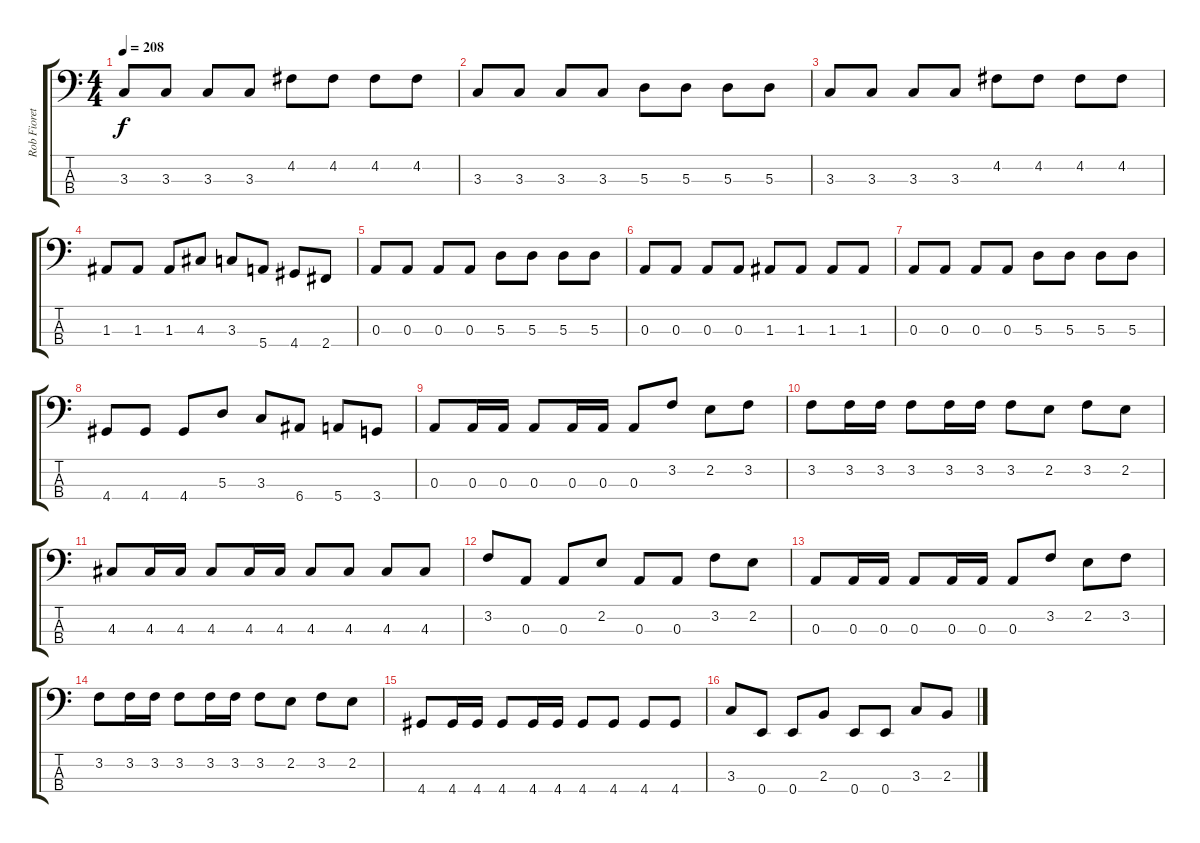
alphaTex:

\track ("Rob Fioretti" "Rob Fioret") {instrument electricbasspick}
\staff {score tabs}
\tuning (G2 D2 A1 E1) {hide}
\ts (4 4)
\tempo 208
\clef f4
\ks c
3.3.8{dy f} 3.3.8 3.3.8 3.3.8 4.2.8 4.2.8 4.2.8 4.2.8 |
3.3.8 3.3.8 3.3.8 3.3.8 5.3.8 5.3.8 5.3.8 5.3.8 |
3.3.8 3.3.8 3.3.8 3.3.8 4.2.8 4.2.8 4.2.8 4.2.8 |
1.3.8 1.3.8 1.3.8 4.3.8 3.3.8 5.4.8 4.4.8 2.4.8 |
0.3.8 0.3.8 0.3.8 0.3.8 5.3.8 5.3.8 5.3.8 5.3.8 |
0.3.8 0.3.8 0.3.8 0.3.8 1.3.8 1.3.8 1.3.8 1.3.8 |
0.3.8 0.3.8 0.3.8 0.3.8 5.3.8 5.3.8 5.3.8 5.3.8 |
4.4.8 4.4.8 4.4.8 5.3.8 3.3.8 6.4.8 5.4.8 3.4.8 |
0.3.8 0.3.16 0.3.16 0.3.8 0.3.16 0.3.16 0.3.8 3.2.8 2.2.8 3.2.8 |
3.2.8 3.2.16 3.2.16 3.2.8 3.2.16 3.2.16 3.2.8 2.2.8 3.2.8 2.2.8 |
4.3.8 4.3.16 4.3.16 4.3.8 4.3.16 4.3.16 4.3.8 4.3.8 4.3.8 4.3.8 |
3.2.8 0.3.8 0.3.8 2.2.8 0.3.8 0.3.8 3.2.8 2.2.8 |
0.3.8 0.3.16 0.3.16 0.3.8 0.3.16 0.3.16 0.3.8 3.2.8 2.2.8 3.2.8 |
3.2.8 3.2.16 3.2.16 3.2.8 3.2.16 3.2.16 3.2.8 2.2.8 3.2.8 2.2.8 |
4.4.8 4.4.16 4.4.16 4.4.8 4.4.16 4.4.16 4.4.8 4.4.8 4.4.8 4.4.8 |
3.3.8 0.4.8 0.4.8 2.3.8 0.4.8 0.4.8 3.3.8 2.3.8
